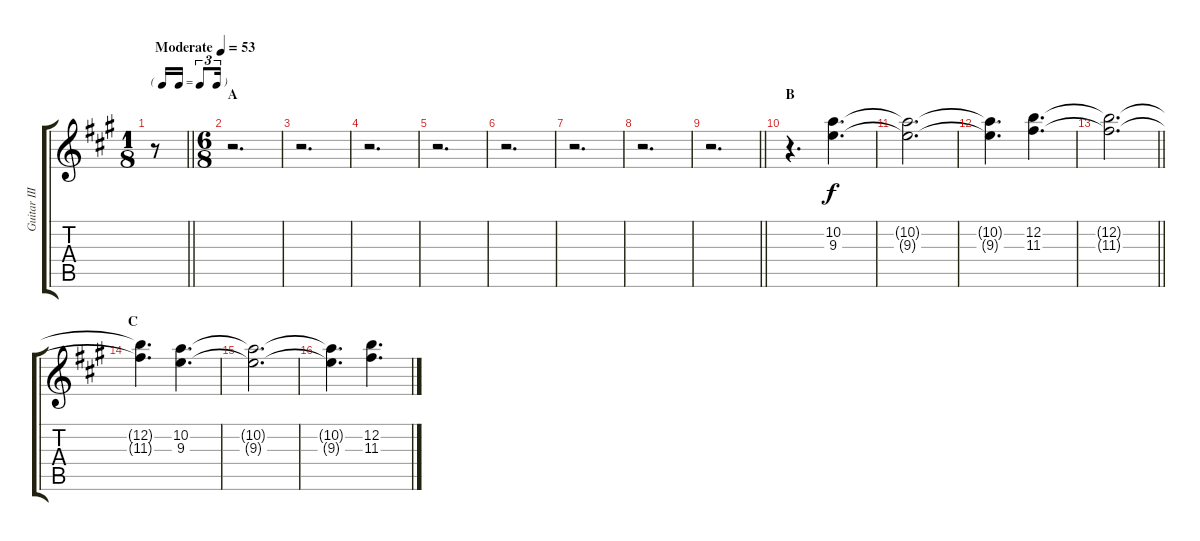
\track ("Guitar III" "Guitar III") {instrument overdrivenguitar}
\staff {score tabs}
\tuning (E4 B3 G3 D3 A2 E2) {hide}
\ts (1 8)
\tf triplet16th
\tempo (53 "Moderate")
\clef g2
\barLineRight lightlight
\ks a
r.8{dy f instrument overdrivenguitar} |
\ts (6 8)
\section ("" "A")
r.2{d} |
r.2{d} |
r.2{d} |
r.2{d} |
r.2{d} |
r.2{d} |
r.2{d} |
\barLineRight lightlight
r.2{d} |
\section ("" "B")
r.4{d volume 3} (10.2 9.3).4{d volume 11} |
(10.2{t} 9.3{t}).2{d} |
(10.2{t} 9.3{t}).4{d volume 3} (12.2 11.3).4{d volume 11} |
\barLineRight lightlight
(12.2{t} 11.3{t}).2{d} |
\section ("" "C")
(12.2{t} 11.3{t}).4{d volume 3} (10.2 9.3).4{d volume 11} |
(10.2{t} 9.3{t}).2{d} |
(10.2{t} 9.3{t}).4{d volume 3} (12.2 11.3).4{d volume 11}
